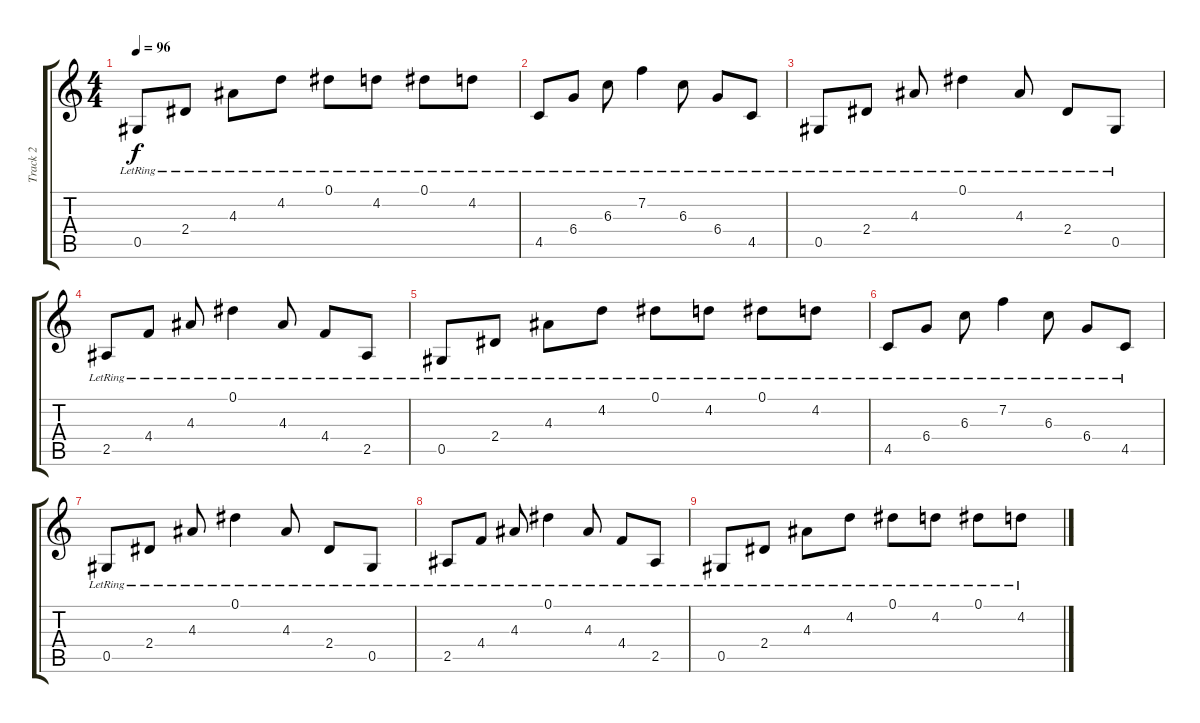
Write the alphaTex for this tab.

\track ("Track 2" "Track 2") {instrument electricguitarclean}
\staff {score tabs}
\tuning (Eb4 Bb3 Gb3 Db3 Ab2 Eb2) {hide}
\ts (4 4)
\tempo 96
\clef g2
\ks c
0.5{lr}.8{dy f} 2.4{lr}.8 4.3{lr}.8 4.2{lr}.8 0.1{lr}.8 4.2{lr}.8 0.1{lr}.8 4.2{lr}.8 |
4.5{lr}.8 6.4{lr}.8 6.3{lr}.8 7.2{lr}.4 6.3{lr}.8 6.4{lr}.8 4.5{lr}.8 |
0.5{lr}.8 2.4{lr}.8 4.3{lr}.8 0.1{lr}.4 4.3{lr}.8 2.4{lr}.8 0.5{lr}.8 |
2.5{lr}.8 4.4{lr}.8 4.3{lr}.8 0.1{lr}.4 4.3{lr}.8 4.4{lr}.8 2.5{lr}.8 |
0.5{lr}.8 2.4{lr}.8 4.3{lr}.8 4.2{lr}.8 0.1{lr}.8 4.2{lr}.8 0.1{lr}.8 4.2{lr}.8 |
4.5{lr}.8 6.4{lr}.8 6.3{lr}.8 7.2{lr}.4 6.3{lr}.8 6.4{lr}.8 4.5{lr}.8 |
0.5{lr}.8 2.4{lr}.8 4.3{lr}.8 0.1{lr}.4 4.3{lr}.8 2.4{lr}.8 0.5{lr}.8 |
2.5{lr}.8 4.4{lr}.8 4.3{lr}.8 0.1{lr}.4 4.3{lr}.8 4.4{lr}.8 2.5{lr}.8 |
0.5{lr}.8 2.4{lr}.8 4.3{lr}.8 4.2{lr}.8 0.1{lr}.8 4.2{lr}.8 0.1{lr}.8 4.2{lr}.8
